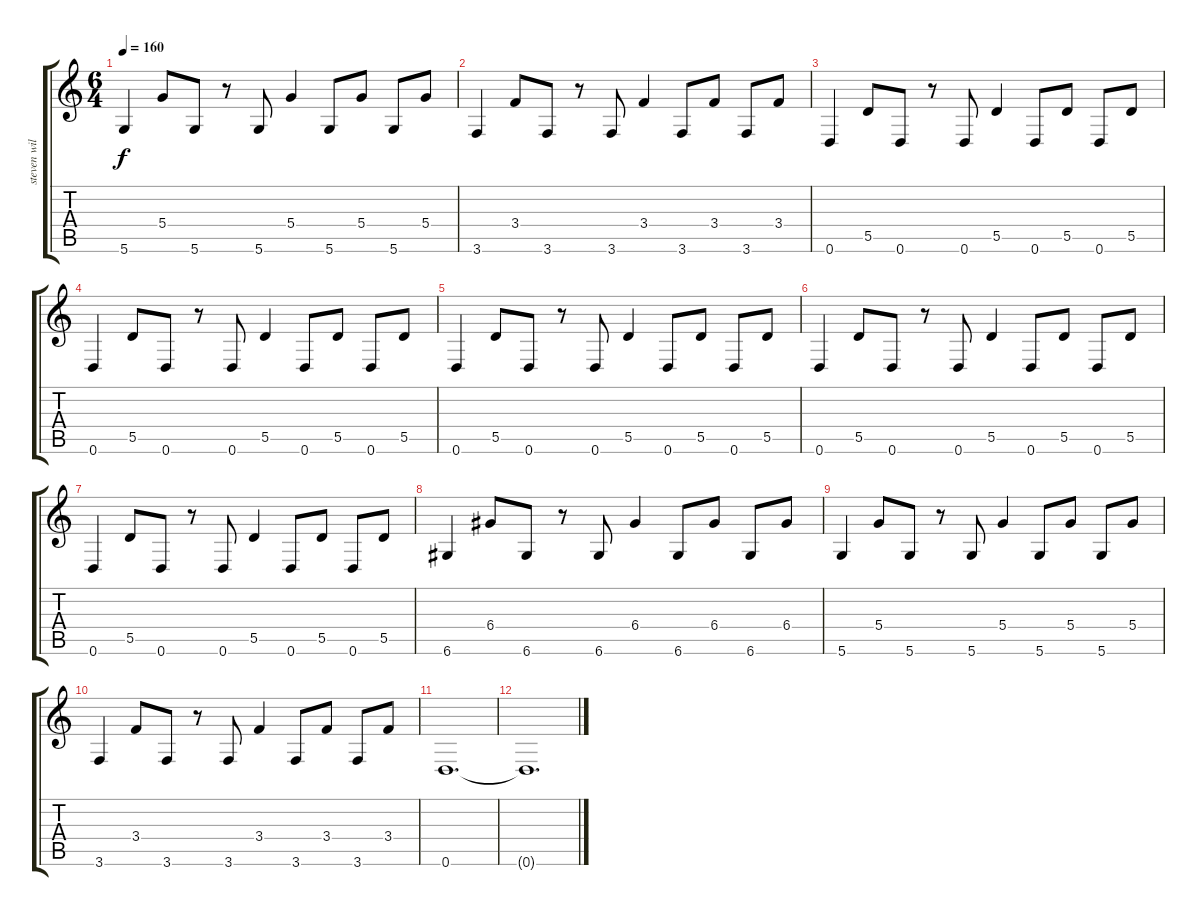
\track ("steven wilson ( guitar 3 )" "steven wil") {instrument distortionguitar}
\staff {score tabs}
\tuning (E4 B3 G3 D3 A2 D2) {hide}
\ts (6 4)
\tempo 160
\clef g2
\ks c
5.6.4{dy f} 5.4.8 5.6.8 r.8 5.6.8 5.4.4 5.6.8 5.4.8 5.6.8 5.4.8 |
3.6.4 3.4.8 3.6.8 r.8 3.6.8 3.4.4 3.6.8 3.4.8 3.6.8 3.4.8 |
0.6.4{volume 12} 5.5.8 0.6.8 r.8 0.6.8 5.5.4 0.6.8 5.5.8 0.6.8 5.5.8 |
0.6.4 5.5.8 0.6.8 r.8 0.6.8 5.5.4 0.6.8 5.5.8 0.6.8 5.5.8 |
0.6.4 5.5.8 0.6.8 r.8 0.6.8 5.5.4 0.6.8 5.5.8 0.6.8 5.5.8 |
0.6.4 5.5.8 0.6.8 r.8 0.6.8 5.5.4 0.6.8 5.5.8 0.6.8 5.5.8 |
0.6.4 5.5.8 0.6.8 r.8 0.6.8 5.5.4 0.6.8 5.5.8 0.6.8 5.5.8 |
6.6.4 6.4.8 6.6.8 r.8 6.6.8 6.4.4 6.6.8 6.4.8 6.6.8 6.4.8 |
5.6.4 5.4.8 5.6.8 r.8 5.6.8 5.4.4 5.6.8 5.4.8 5.6.8 5.4.8 |
3.6.4 3.4.8 3.6.8 r.8 3.6.8 3.4.4 3.6.8 3.4.8 3.6.8 3.4.8 |
0.6.1{d} |
0.6{t}.1{d volume 0}
